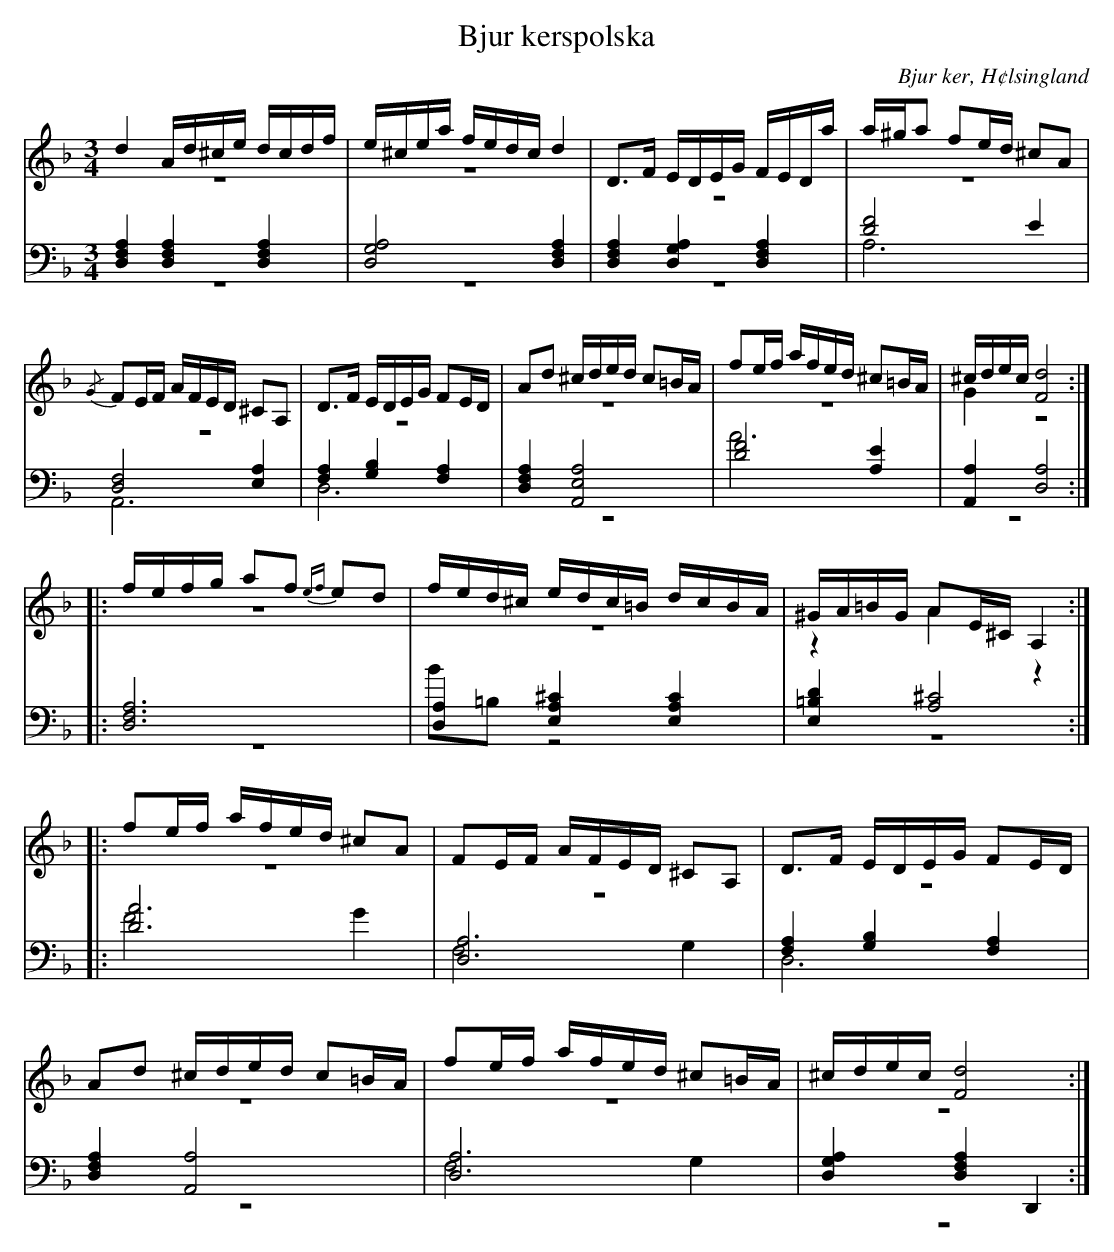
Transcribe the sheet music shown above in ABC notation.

X:1
T: Bjur kerspolska
O: Bjur ker, H¢lsingland
M: 3/4
L: 1/16
K: Dm
V:1
V:2 merge
V:3
V:4 merge
V:1
d4 Ad^ce dcdf |e^cea fedc d4|D2>F2 EDEG FEDa|a^ga2 f2ed ^c2A2|
{/G}F2EF AFED ^C2A,2|D2>F2 EDEG F2ED|A2d2 ^cded c2=BA|f2ef afed ^c2=BA|^cdec [F8d8]:|
|:fefg a2f2 {ef}e2d2 |fed^c edc=B dcBA|^GA=BG A2E^C A,4:|
|:f2ef afed ^c2A2|F2EF AFED ^C2A,2|D2>F2 EDEG F2ED|
A2d2 ^cded c2=BA|f2ef afed ^c2=BA|^cdec [F8d8]:|
V:2
z12|z12|z12|z12|
z12|z12|z12|z12|G4 z8:|
|:z12|z12|z4 A4 z4:|
|:z12|z12|z12|
z12|z12|z12:|
V:3 clef=bass
[D,4F,4A,4] [D,4F,4A,4] [D,4F,4A,4]|[D,8G,8A,8] [D,4F,4A,4]|[D,4F,4A,4] [D,4G,4A,4] [D,4F,4A,4]|[D8F8] E4|
[D,8F,8] [E,4A,4]|[F,4A,4] [G,4B,4] [F,4A,4]|[D,4F,4A,4] [A,,8E,8A,8]|[D8F8] [A,4E4]|[A,,4A,4] [D,8A,8]:|
|:[D,12F,12A,12]|[D,4A,4] [E,4A,4^C4] [E,4A,4C4]|[E,4=B,4D4] [A,8^C8]:|
|:[D12A12]|[D,12A,12]|[F,4A,4] [G,4B,4] [F,4A,4]|
[D,4F,4A,4] [A,,8A,8]|[D,12A,12]|[D,4G,4A,4] [D,4F,4A,4] D,,4:|
V:4 clef=bass
z12|z12|z12|A,12|
A,,12|D,12|z12|A12|z12:|
|:z12|B2=B,2 z8|z12:|
|:F8 G4|F,8 G,4|D,12|
z12|F,8 G,4|z12:|
